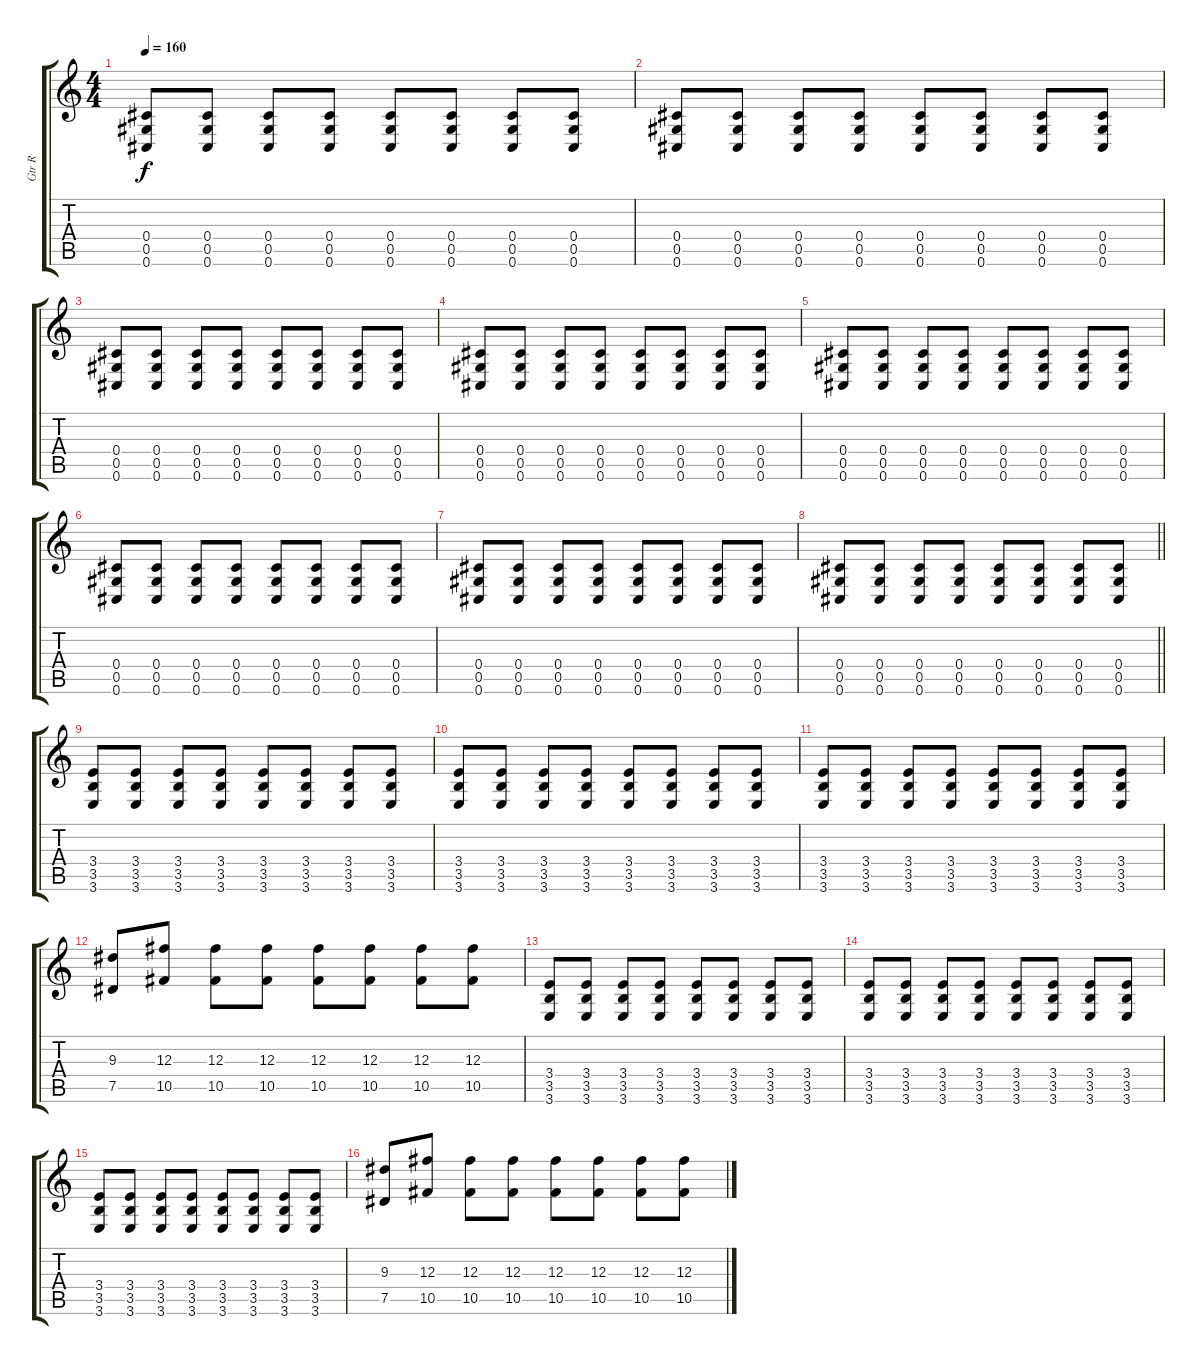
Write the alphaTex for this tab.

\track ("Gtr R" "Gtr R") {instrument overdrivenguitar}
\staff {score tabs}
\tuning (Eb4 Bb3 Gb3 Db3 Ab2 Db2) {hide}
\ts (4 4)
\tempo 160
\clef g2
\ks c
(0.4 0.5 0.6).8{dy f} (0.4 0.5 0.6).8 (0.4 0.5 0.6).8 (0.4 0.5 0.6).8 (0.4 0.5 0.6).8 (0.4 0.5 0.6).8 (0.4 0.5 0.6).8 (0.4 0.5 0.6).8 |
(0.4 0.5 0.6).8 (0.4 0.5 0.6).8 (0.4 0.5 0.6).8 (0.4 0.5 0.6).8 (0.4 0.5 0.6).8 (0.4 0.5 0.6).8 (0.4 0.5 0.6).8 (0.4 0.5 0.6).8 |
(0.4 0.5 0.6).8 (0.4 0.5 0.6).8 (0.4 0.5 0.6).8 (0.4 0.5 0.6).8 (0.4 0.5 0.6).8 (0.4 0.5 0.6).8 (0.4 0.5 0.6).8 (0.4 0.5 0.6).8 |
(0.4 0.5 0.6).8 (0.4 0.5 0.6).8 (0.4 0.5 0.6).8 (0.4 0.5 0.6).8 (0.4 0.5 0.6).8 (0.4 0.5 0.6).8 (0.4 0.5 0.6).8 (0.4 0.5 0.6).8 |
(0.4 0.5 0.6).8 (0.4 0.5 0.6).8 (0.4 0.5 0.6).8 (0.4 0.5 0.6).8 (0.4 0.5 0.6).8 (0.4 0.5 0.6).8 (0.4 0.5 0.6).8 (0.4 0.5 0.6).8 |
(0.4 0.5 0.6).8 (0.4 0.5 0.6).8 (0.4 0.5 0.6).8 (0.4 0.5 0.6).8 (0.4 0.5 0.6).8 (0.4 0.5 0.6).8 (0.4 0.5 0.6).8 (0.4 0.5 0.6).8 |
(0.4 0.5 0.6).8 (0.4 0.5 0.6).8 (0.4 0.5 0.6).8 (0.4 0.5 0.6).8 (0.4 0.5 0.6).8 (0.4 0.5 0.6).8 (0.4 0.5 0.6).8 (0.4 0.5 0.6).8 |
\barLineRight lightlight
(0.4 0.5 0.6).8 (0.4 0.5 0.6).8 (0.4 0.5 0.6).8 (0.4 0.5 0.6).8 (0.4 0.5 0.6).8 (0.4 0.5 0.6).8 (0.4 0.5 0.6).8 (0.4 0.5 0.6).8 |
(3.4 3.5 3.6).8{volume 9} (3.4 3.5 3.6).8 (3.4 3.5 3.6).8 (3.4 3.5 3.6).8 (3.4 3.5 3.6).8 (3.4 3.5 3.6).8 (3.4 3.5 3.6).8 (3.4 3.5 3.6).8 |
(3.4 3.5 3.6).8 (3.4 3.5 3.6).8 (3.4 3.5 3.6).8 (3.4 3.5 3.6).8 (3.4 3.5 3.6).8 (3.4 3.5 3.6).8 (3.4 3.5 3.6).8 (3.4 3.5 3.6).8 |
(3.4 3.5 3.6).8 (3.4 3.5 3.6).8 (3.4 3.5 3.6).8 (3.4 3.5 3.6).8 (3.4 3.5 3.6).8 (3.4 3.5 3.6).8 (3.4 3.5 3.6).8 (3.4 3.5 3.6).8 |
(9.3 7.5).8 (12.3 10.5).8 (12.3 10.5).8 (12.3 10.5).8 (12.3 10.5).8 (12.3 10.5).8 (12.3 10.5).8 (12.3 10.5).8 |
(3.4 3.5 3.6).8{volume 6} (3.4 3.5 3.6).8 (3.4 3.5 3.6).8 (3.4 3.5 3.6).8 (3.4 3.5 3.6).8 (3.4 3.5 3.6).8 (3.4 3.5 3.6).8 (3.4 3.5 3.6).8 |
(3.4 3.5 3.6).8 (3.4 3.5 3.6).8 (3.4 3.5 3.6).8 (3.4 3.5 3.6).8 (3.4 3.5 3.6).8 (3.4 3.5 3.6).8 (3.4 3.5 3.6).8 (3.4 3.5 3.6).8 |
(3.4 3.5 3.6).8 (3.4 3.5 3.6).8 (3.4 3.5 3.6).8 (3.4 3.5 3.6).8 (3.4 3.5 3.6).8 (3.4 3.5 3.6).8 (3.4 3.5 3.6).8 (3.4 3.5 3.6).8 |
(9.3 7.5).8 (12.3 10.5).8 (12.3 10.5).8 (12.3 10.5).8 (12.3 10.5).8 (12.3 10.5).8 (12.3 10.5).8 (12.3 10.5).8
